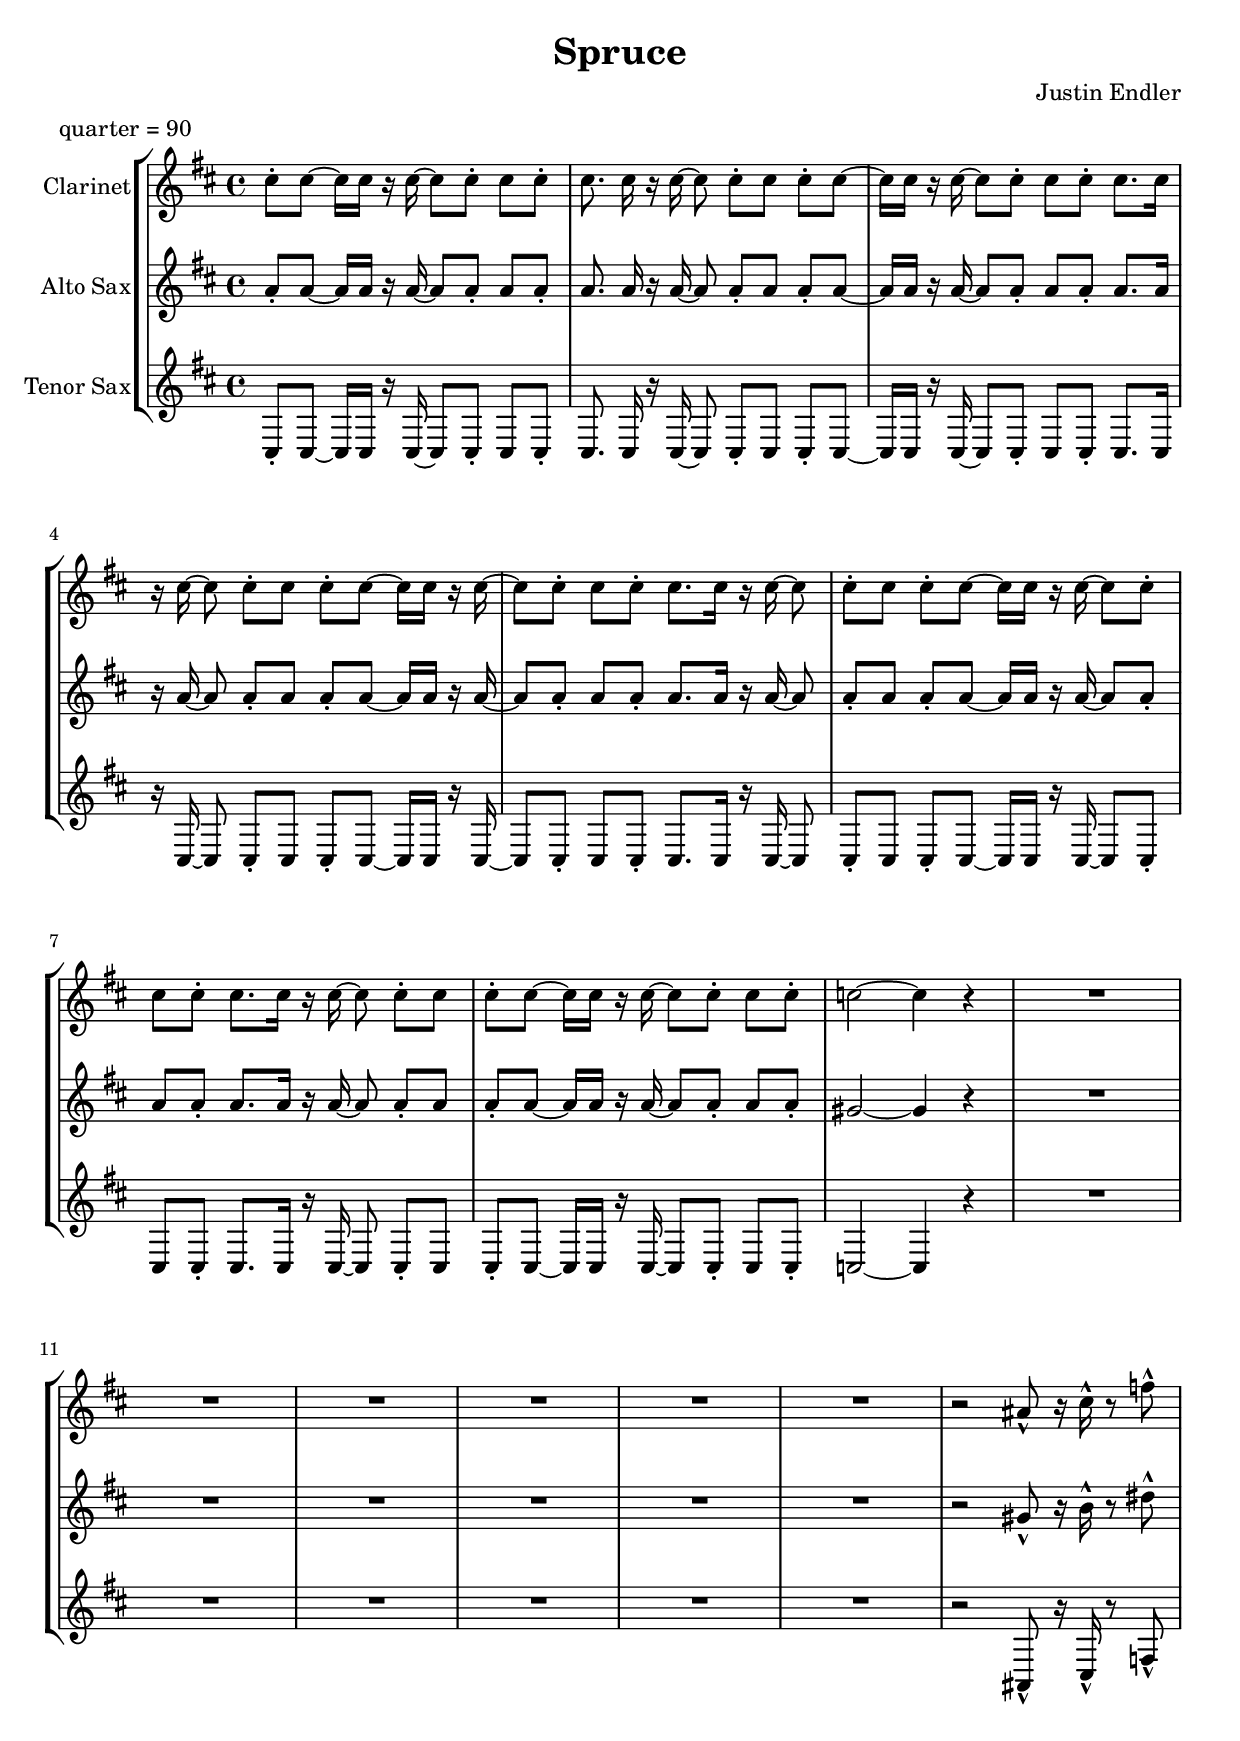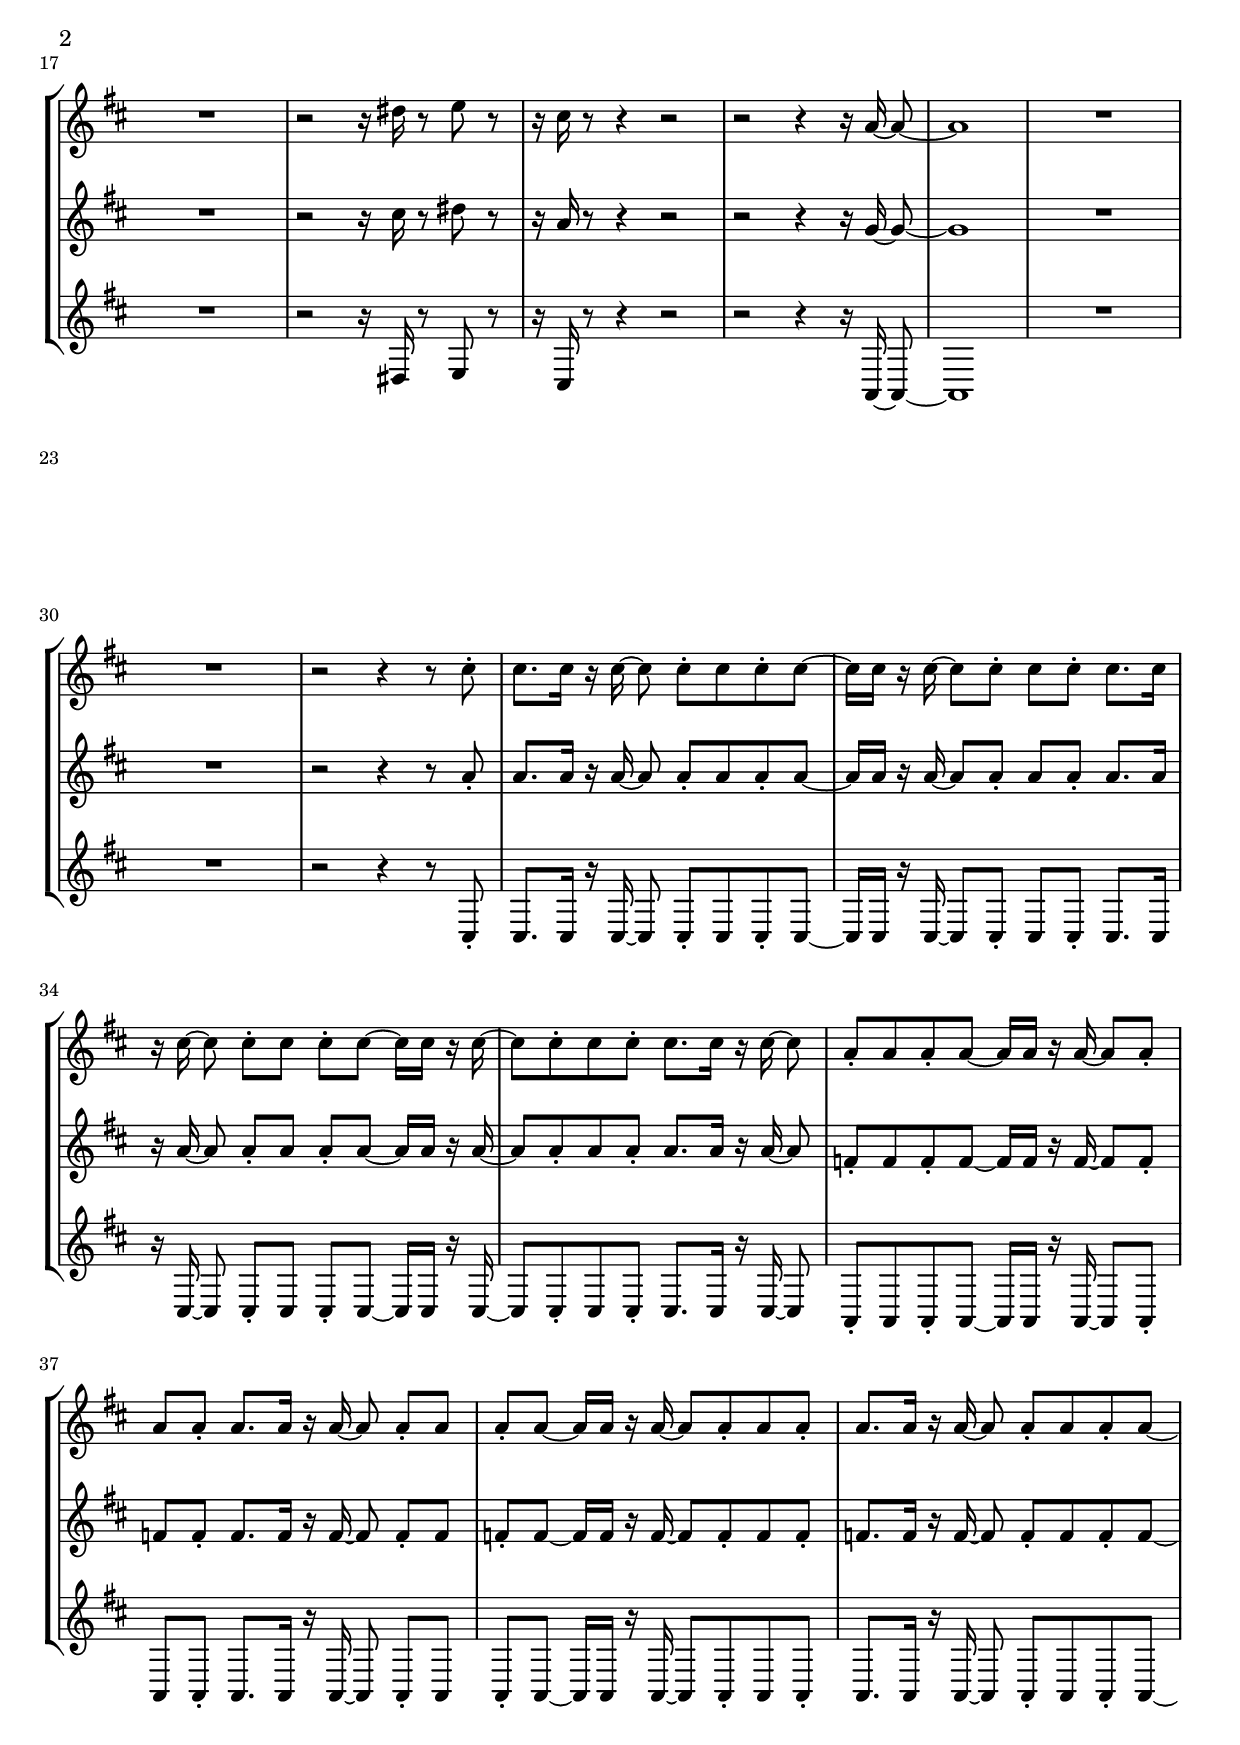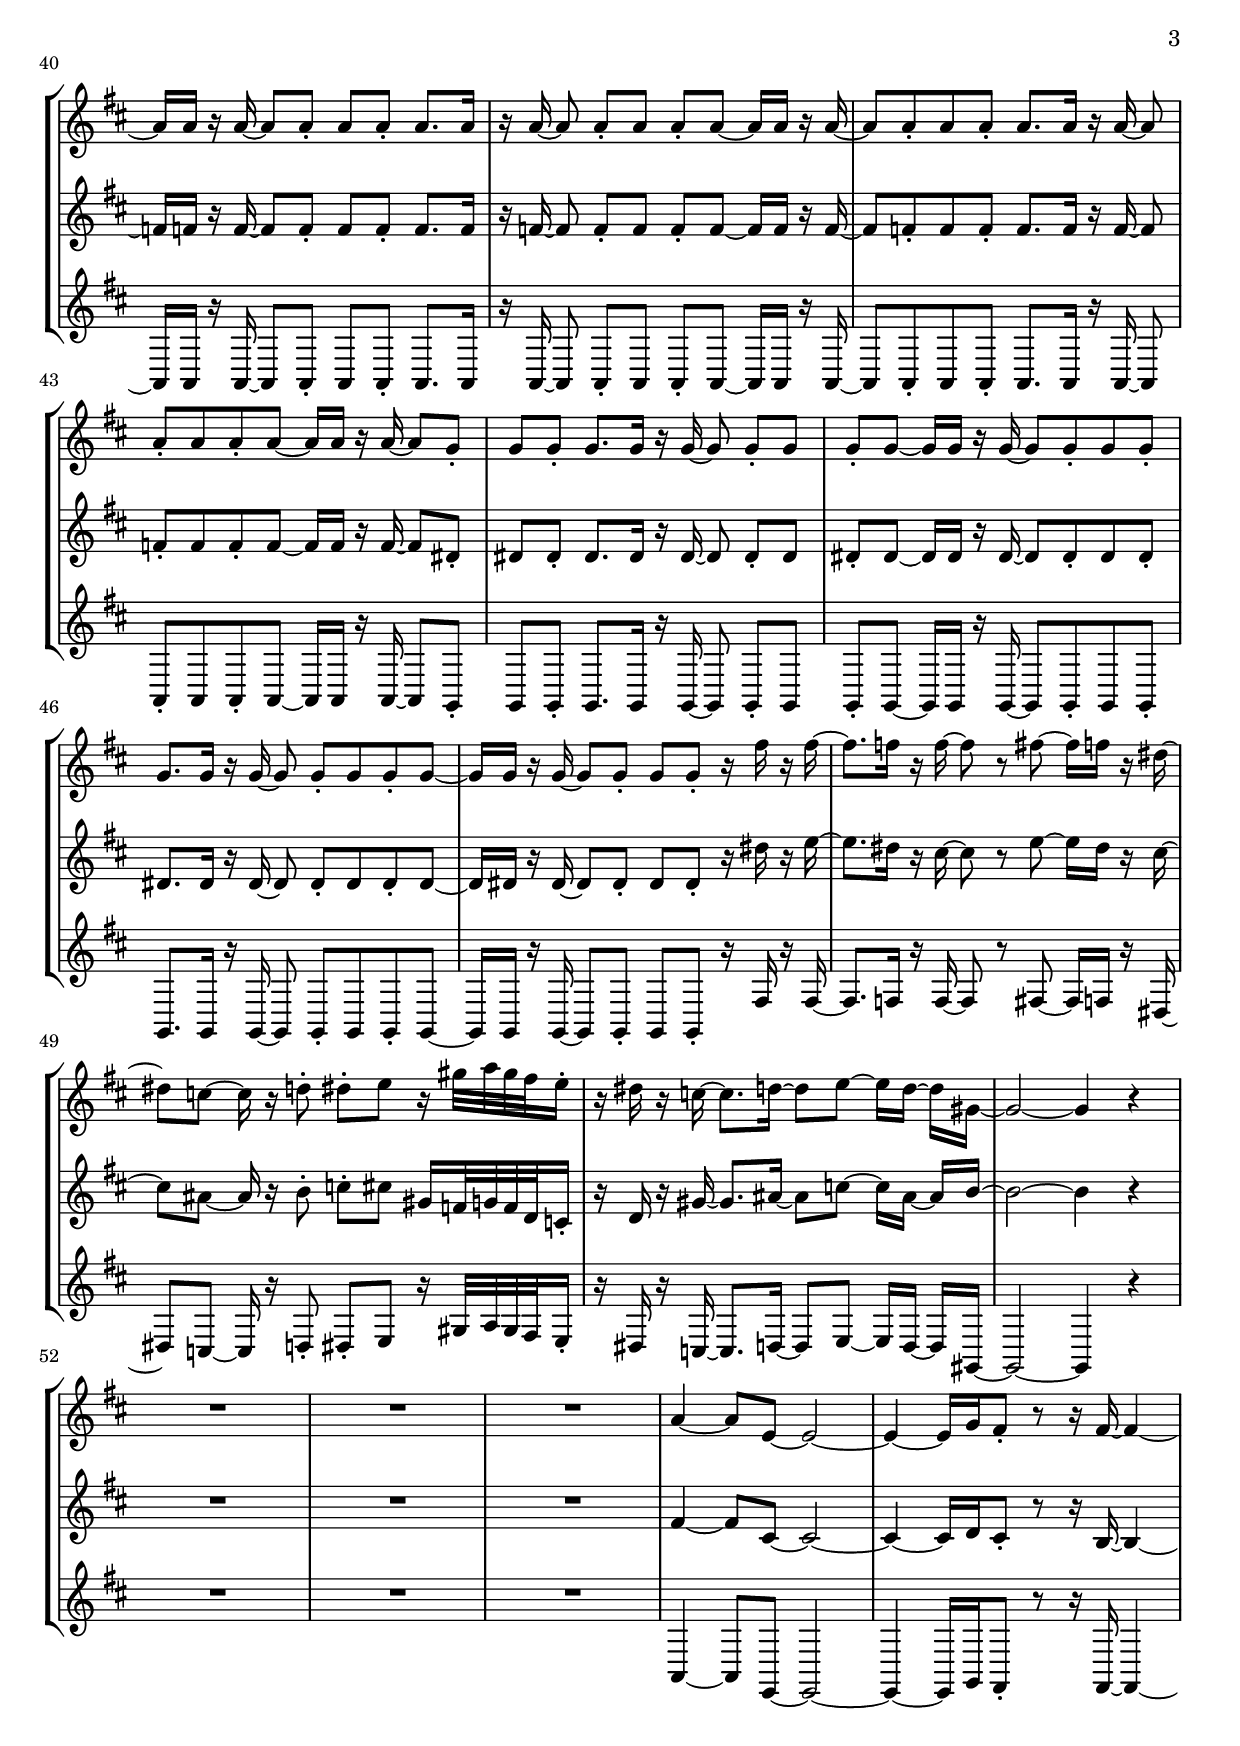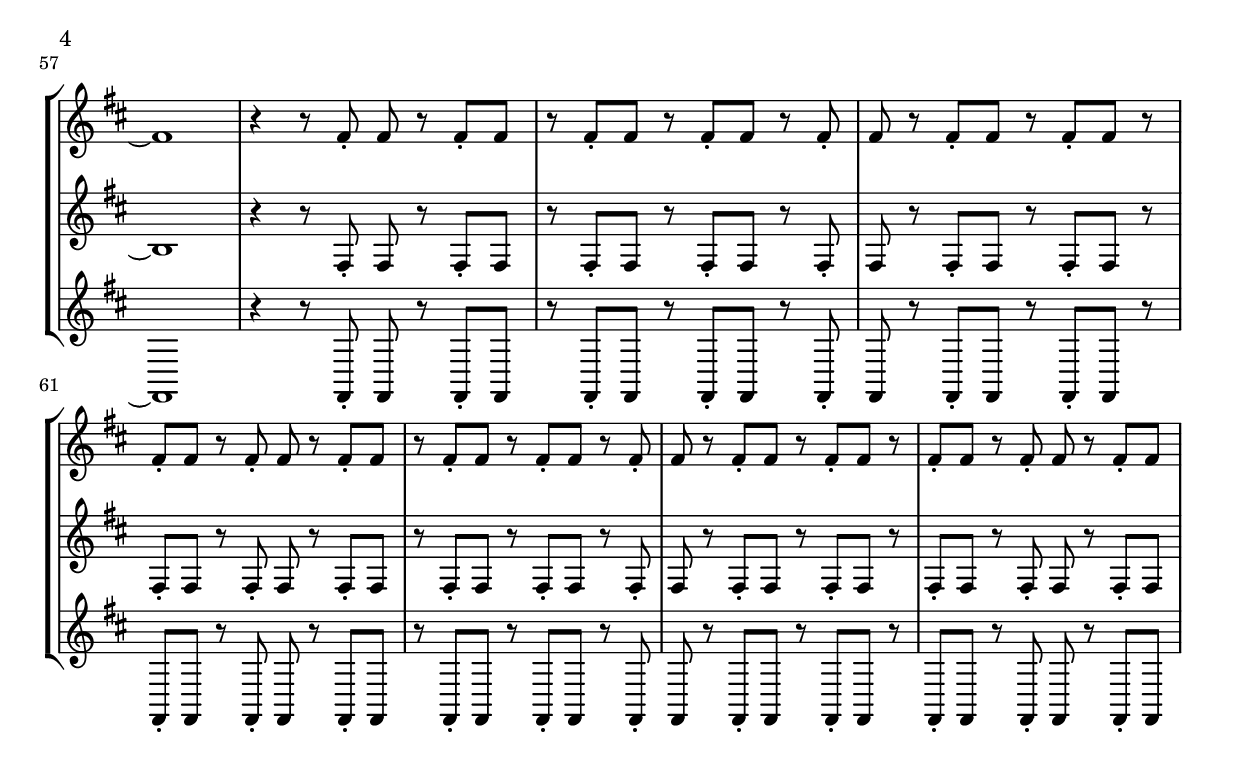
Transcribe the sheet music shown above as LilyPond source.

\header {
  title = "Spruce"
  composer = "Justin Endler"
  meter = "quarter = 90"
}
\include "english.ly"
sl = {
  \override NoteHead #'style = #'slash
  \override Stem #'transparent = ##t
  \override Flag #'transparent = ##t
}
nsl = {
  \revert NoteHead #'style
  \revert Stem #'transparent
  \revert Flag #'transparent
}
crOn = \override NoteHead #'style = #'cross
crOff = \revert NoteHead #'style
global = { \time 4/4 }
Key = { \key d \major }
% ------ Clarinet ------
%clar = \transpose c d \relative c'' {
%clar = \transpose c a \relative c {
clar = \relative c'' {
  \Key
  \compressFullBarRests
  % Logic bar numbers in comments
  cs8-. cs8 ~ cs16 cs16 r16 cs16 ~ cs8[ cs8-.] cs8 cs8-. | %5
  \autoBeamOff
  cs8. cs16 r16 cs16 ~ cs8 cs8-.[ cs8] cs8-.[ cs8] ~ | %6
  \autoBeamOn
  cs16 cs16 r16 cs16 ~ cs8 cs8-. cs8 cs8-. cs8. cs16 | %7
  \autoBeamOff
  r16 cs16 ~ cs8 cs8-.[ cs8] cs8-.[ cs8] ~ cs16[ cs16] r16 cs16 ~ | %8
  cs8[ cs8-.] cs8[ cs8-.] cs8.[ cs16] r16 cs16 ~ cs8 | %9
  \autoBeamOn
  cs8-. cs8 cs8-. cs8 ~ cs16 cs16 r16 cs16 ~ cs8 cs8-. | %10
  \autoBeamOff
  cs8[ cs8-.] cs8.[ cs16] r16 cs16 ~ cs8 cs8-.[ cs8] | %11
  \autoBeamOn
  cs8-. cs8 ~ cs16 cs16 r16 cs16 ~ cs8[ cs8-.] cs8 cs8-. | %12
  c2 ~ c4 r4 | %13
  R1|R1|R1|R1|R1|R1|
  r2 as8-^ r16 cs16-^ r8 f8-^ | %20
  R1 | %21
  r2 r16 ds16 r8 e8 r8 | %22
  r16 cs16 r8 r4 r2 | %23
  \autoBeamOff
  r2 r4 r16 a16 ~ a8 ~ | %24
  \autoBeamOn
  a1 | %25
  R1|R1|R1|R1|R1|R1|R1|R1|R1|
  r2 r4 r8 cs8-. | %35
  % repeated rhythm
  % 0
  \autoBeamOff
  cs8.[ cs16] r16 cs16 ~ cs8 cs8-.[ cs8 cs8-. cs8] ~ | %36
  \autoBeamOn
  cs16 cs16 r16 cs16 ~ cs8 cs8-. cs8 cs8-. cs8. cs16 | %37
  \autoBeamOff
  r16 cs16 ~ cs8 cs8-.[ cs8] cs8-.[ cs8] ~ cs16[ cs16] r16 cs16 ~ | %38
  cs8[ cs8-. cs8 cs8-.] cs8.[ cs16] r16 cs16 ~ cs8 | %39

  a8-.[ a8 a8-. a8] ~ a16[ a16] r16 a16 ~ a8[ a8-.] | %40
  a8[ a8-.] a8.[ a16] r16 a16 ~ a8 a8-.[ a8] | %41
  \autoBeamOn
  a8-. a8 ~ a16 a16 r16 a16 ~ a8 a8-. a8 a8-. | %42
  % 1
  \autoBeamOff
  a8.[ a16] r16 a16 ~ a8 a8-.[ a8 a8-. a8] ~ | %43
  \autoBeamOn
  a16 a16 r16 a16 ~ a8 a8-. a8 a8-. a8. a16 | %44
  \autoBeamOff
  r16 a16 ~ a8 a8-.[ a8] a8-.[ a8] ~ a16[ a16] r16 a16 ~ | %45
  a8[ a8-. a8 a8-.] a8.[ a16] r16 a16 ~ a8 | %46

  a8-.[ a8 a8-. a8] ~ a16[ a16] r16 a16 ~ a8[ g8-.] | %47
  g8[ g8-.] g8.[ g16] r16 g16 ~ g8 g8-.[ g8] | %48
  \autoBeamOn
  g8-. g8 ~ g16 g16 r16 g16 ~ g8 g8-. g8 g8-. | %49
  %2
  \autoBeamOff
  g8.[ g16] r16 g16 ~ g8 g8-.[ g8 g8-. g8] ~ | %50
  \autoBeamOn
  g16 g16 r16 g16 ~ g8 g8-. g8 g8-. r16 fs'16 r16 fs16 ~ | %51
  \autoBeamOff
  fs8.[ f16] r16 f16 ~ f8 r8 fs8 ~ fs16[ f16] r16 ds16 ~ | %52
  \autoBeamOn
  ds8 c8 ~ c16 r16 d8-. ds-. e8 r16 gs32 a32 gs32 fs32 e16-. | %53
  \autoBeamOff
  r16 ds16 r16 c16 ~ c8.[ d16] ~ d8[ e8] ~ e16[ d16] ~ d16[ gs,16] ~ | %54
  \autoBeamOn
  gs2 ~ gs4 r4 | %55
  R1|R1|R1|
  a4 ~ a8 e8 ~ e2 ~ | %59
  e4 ~ e16 g16 fs8-. r8 r16 fs16 ~ fs4 ~ | %60
  fs1 | %61
  r4 r8 fs8-. fs8 r8 fs8-. fs8 | %62
  r8 fs8-. fs8 r8 fs8-. fs8 r8 fs8-. | %63
  fs8 r8 fs8-. fs8 r8 fs8-. fs8 r8 | %64
  fs8-. fs8 r8 fs8-. fs8 r8 fs8-. fs8 | %65
  r8 fs8-. fs8 r8 fs8-. fs8 r8 fs8-. | %66
  fs8 r8 fs8-. fs8 r8 fs8-. fs8 r8 | %67
  fs8-. fs8 r8 fs8-. fs8 r8 fs8-. fs8 | %68
}
clarinet = {
  \global
  \set Staff.instrumentName = #"Clarinet"
  \clef treble
  <<
    \clar
  >>
}
% ------ Alto Saxophone ------
%alto = \transpose c a \relative c' {
%alto = \transpose c a \relative c {
alto = \relative c'' {
  \Key
  \compressFullBarRests
  % Logic bar numbers in comments
  a8-. a8 ~ a16 a16 r16 a16 ~ a8[ a8-.] a8 a8-. | %5
  \autoBeamOff
  a8. a16 r16 a16 ~ a8 a8-.[ a8] a8-.[ a8] ~ | %6
  \autoBeamOn
  a16 a16 r16 a16 ~ a8 a8-. a8 a8-. a8. a16 | %7
  \autoBeamOff
  r16 a16 ~ a8 a8-.[ a8] a8-.[ a8] ~ a16[ a16] r16 a16 ~ | %8
  a8[ a8-.] a8[ a8-.] a8.[ a16] r16 a16 ~ a8 | %9
  \autoBeamOn
  a8-. a8 a8-. a8 ~ a16 a16 r16 a16 ~ a8 a8-. | %10
  \autoBeamOff
  a8[ a8-.] a8.[ a16] r16 a16 ~ a8 a8-.[ a8] | %11
  \autoBeamOn
  a8-. a8 ~ a16 a16 r16 a16 ~ a8[ a8-.] a8 a8-. | %12
  gs2 ~ gs4 r4 | %13
  R1|R1|R1|R1|R1|R1|
  r2 gs8-^ r16 b16-^ r8 ds8-^ | %20
  R1 | %21
  r2 r16 cs16 r8 ds8 r8 | %22
  r16 a16 r8 r4 r2 | %23
  \autoBeamOff
  r2 r4 r16 g16 ~ g8 ~ | %24
  \autoBeamOn
  g1 | %25
  R1|R1|R1|R1|R1|R1|R1|R1|R1|
  r2 r4 r8 a8-. | %35
  % repeated rhythm
  % 0
  \autoBeamOff
  a8.[ a16] r16 a16 ~ a8 a8-.[ a8 a8-. a8] ~ | %36
  \autoBeamOn
  a16 a16 r16 a16 ~ a8 a8-. a8 a8-. a8. a16 | %37
  \autoBeamOff
  r16 a16 ~ a8 a8-.[ a8] a8-.[ a8] ~ a16[ a16] r16 a16 ~ | %38
  a8[ a8-. a8 a8-.] a8.[ a16] r16 a16 ~ a8 | %39
  f8-.[ f8 f8-. f8] ~ f16[ f16] r16 f16 ~ f8[ f8-.] | %40
  f8[ f8-.] f8.[ f16] r16 f16 ~ f8 f8-.[ f8] | %41
  \autoBeamOn
  f8-. f8 ~ f16 f16 r16 f16 ~ f8 f8-. f8 f8-. | %42
  % 1
  \autoBeamOff
  f8.[ f16] r16 f16 ~ f8 f8-.[ f8 f8-. f8] ~ | %43
  \autoBeamOn
  f16 f16 r16 f16 ~ f8 f8-. f8 f8-. f8. f16 | %44
  \autoBeamOff
  r16 f16 ~ f8 f8-.[ f8] f8-.[ f8] ~ f16[ f16] r16 f16 ~ | %45
  f8[ f8-. f8 f8-.] f8.[ f16] r16 f16 ~ f8 | %46
  f8-.[ f8 f8-. f8] ~ f16[ f16] r16 f16 ~ f8[ ds8-.] | %47
  ds8[ ds8-.] ds8.[ ds16] r16 ds16 ~ ds8 ds8-.[ ds8] | %48
  \autoBeamOn
  ds8-. ds8 ~ ds16 ds16 r16 ds16 ~ ds8 ds8-. ds8 ds8-. | %49
  %2
  \autoBeamOff
  ds8.[ ds16] r16 ds16 ~ ds8 ds8-.[ ds8 ds8-. ds8] ~ | %50
  \autoBeamOn
  ds16 ds16 r16 ds16 ~ ds8 ds8-. ds8 ds8-. r16 ds'16 r16 e16 ~ | %51
  \autoBeamOff
  e8.[ ds16] r16 cs16 ~ cs8 r8 e8 ~ e16[ ds16] r16 cs16 ~ | %52
  \autoBeamOn
  cs8 as8 ~ as16 r16 b8-. c-. cs8 gs16 f32 g32 f32 d32 c16-. | %53
  \autoBeamOff
  r16 d16 r16 gs16 ~ gs8.[ as16] ~ as8[ c8] ~ c16[ as16] ~ as16[ b16] ~ | %54
  \autoBeamOn
  b2 ~ b4 r4 | %55
  R1|R1|R1|


  fs4 ~ fs8 cs8 ~ cs2 ~ | %59
  cs4 ~ cs16 d16 cs8-. r8 r16 b16 ~ b4 ~ | %60
  b1 | %61


  % todo stopped here %

  r4 r8 fs8-. fs8 r8 fs8-. fs8 | %62
  r8 fs8-. fs8 r8 fs8-. fs8 r8 fs8-. | %63
  fs8 r8 fs8-. fs8 r8 fs8-. fs8 r8 | %64
  fs8-. fs8 r8 fs8-. fs8 r8 fs8-. fs8 | %65
  r8 fs8-. fs8 r8 fs8-. fs8 r8 fs8-. | %66
  fs8 r8 fs8-. fs8 r8 fs8-. fs8 r8 | %67
  fs8-. fs8 r8 fs8-. fs8 r8 fs8-. fs8 | %68
}
altoSax = {
  \global
  \set Staff.instrumentName = #"Alto Sax"
  \clef treble
  <<
    \alto
  >>
}
% ------ Tenor Saxophone ------
%tenor = \transpose c a' \relative c {
%tenor = \transpose c a \relative c {
tenor = \relative c {
  \Key
  \compressFullBarRests
  % Logic bar numbers in comments
  cs8-. cs8 ~ cs16 cs16 r16 cs16 ~ cs8[ cs8-.] cs8 cs8-. | %5
  \autoBeamOff
  cs8. cs16 r16 cs16 ~ cs8 cs8-.[ cs8] cs8-.[ cs8] ~ | %6
  \autoBeamOn
  cs16 cs16 r16 cs16 ~ cs8 cs8-. cs8 cs8-. cs8. cs16 | %7
  \autoBeamOff
  r16 cs16 ~ cs8 cs8-.[ cs8] cs8-.[ cs8] ~ cs16[ cs16] r16 cs16 ~ | %8
  cs8[ cs8-.] cs8[ cs8-.] cs8.[ cs16] r16 cs16 ~ cs8 | %9
  \autoBeamOn
  cs8-. cs8 cs8-. cs8 ~ cs16 cs16 r16 cs16 ~ cs8 cs8-. | %10
  \autoBeamOff
  cs8[ cs8-.] cs8.[ cs16] r16 cs16 ~ cs8 cs8-.[ cs8] | %11
  \autoBeamOn
  cs8-. cs8 ~ cs16 cs16 r16 cs16 ~ cs8[ cs8-.] cs8 cs8-. | %12
  c2 ~ c4 r4 | %13
  R1|R1|R1|R1|R1|R1|
  r2 as8-^ r16 cs16-^ r8 f8-^ | %20
  R1 | %21
  r2 r16 ds16 r8 e8 r8 | %22
  r16 cs16 r8 r4 r2 | %23
  \autoBeamOff
  r2 r4 r16 a16 ~ a8 ~ | %24
  \autoBeamOn
  a1 | %25
  R1|R1|R1|R1|R1|R1|R1|R1|R1|
  r2 r4 r8 cs8-. | %35
  % repeated rhythm
  % 0
  \autoBeamOff
  cs8.[ cs16] r16 cs16 ~ cs8 cs8-.[ cs8 cs8-. cs8] ~ | %36
  \autoBeamOn
  cs16 cs16 r16 cs16 ~ cs8 cs8-. cs8 cs8-. cs8. cs16 | %37
  \autoBeamOff
  r16 cs16 ~ cs8 cs8-.[ cs8] cs8-.[ cs8] ~ cs16[ cs16] r16 cs16 ~ | %38
  cs8[ cs8-. cs8 cs8-.] cs8.[ cs16] r16 cs16 ~ cs8 | %39

  a8-.[ a8 a8-. a8] ~ a16[ a16] r16 a16 ~ a8[ a8-.] | %40
  a8[ a8-.] a8.[ a16] r16 a16 ~ a8 a8-.[ a8] | %41
  \autoBeamOn
  a8-. a8 ~ a16 a16 r16 a16 ~ a8 a8-. a8 a8-. | %42
  % 1
  \autoBeamOff
  a8.[ a16] r16 a16 ~ a8 a8-.[ a8 a8-. a8] ~ | %43
  \autoBeamOn
  a16 a16 r16 a16 ~ a8 a8-. a8 a8-. a8. a16 | %44
  \autoBeamOff
  r16 a16 ~ a8 a8-.[ a8] a8-.[ a8] ~ a16[ a16] r16 a16 ~ | %45
  a8[ a8-. a8 a8-.] a8.[ a16] r16 a16 ~ a8 | %46

  a8-.[ a8 a8-. a8] ~ a16[ a16] r16 a16 ~ a8[ g8-.] | %47
  g8[ g8-.] g8.[ g16] r16 g16 ~ g8 g8-.[ g8] | %48
  \autoBeamOn
  g8-. g8 ~ g16 g16 r16 g16 ~ g8 g8-. g8 g8-. | %49
  %2
  \autoBeamOff
  g8.[ g16] r16 g16 ~ g8 g8-.[ g8 g8-. g8] ~ | %50
  \autoBeamOn
  g16 g16 r16 g16 ~ g8 g8-. g8 g8-. r16 fs'16 r16 fs16 ~ | %51
  \autoBeamOff
  fs8.[ f16] r16 f16 ~ f8 r8 fs8 ~ fs16[ f16] r16 ds16 ~ | %52
  \autoBeamOn
  ds8 c8 ~ c16 r16 d8-. ds-. e8 r16 gs32 a32 gs32 fs32 e16-. | %53
  \autoBeamOff
  r16 ds16 r16 c16 ~ c8.[ d16] ~ d8[ e8] ~ e16[ d16] ~ d16[ gs,16] ~ | %54
  \autoBeamOn
  gs2 ~ gs4 r4 | %55
  R1|R1|R1|
  a4 ~ a8 e8 ~ e2 ~ | %59
  e4 ~ e16 g16 fs8-. r8 r16 fs16 ~ fs4 ~ | %60
  fs1 | %61
  r4 r8 fs8-. fs8 r8 fs8-. fs8 | %62
  r8 fs8-. fs8 r8 fs8-. fs8 r8 fs8-. | %63
  fs8 r8 fs8-. fs8 r8 fs8-. fs8 r8 | %64
  fs8-. fs8 r8 fs8-. fs8 r8 fs8-. fs8 | %65
  r8 fs8-. fs8 r8 fs8-. fs8 r8 fs8-. | %66
  fs8 r8 fs8-. fs8 r8 fs8-. fs8 r8 | %67
  fs8-. fs8 r8 fs8-. fs8 r8 fs8-. fs8 | %68
}
tenorSax = {
  \global
  \set Staff.instrumentName = #"Tenor Sax"
  \clef treble
  <<
    \tenor
  >>
}
%%%%%%%%% It All Goes Together Here %%%%%%%%%%%%%%%%%%%%%%

\score {
  <<
    \new StaffGroup = "winds" <<
      \new Staff = "clarinet" \clarinet
      \new Staff = "altosax" \altoSax
      \new Staff = "tenorsax" \tenorSax
    >>
  >>
  \layout {
    \context { \Staff \RemoveEmptyStaves }
    \context {
      \Score
      \override BarNumber #'padding = #3
      \override RehearsalMark #'padding = #2
      skipBars = ##t
    }
  }
  \midi { }
}
